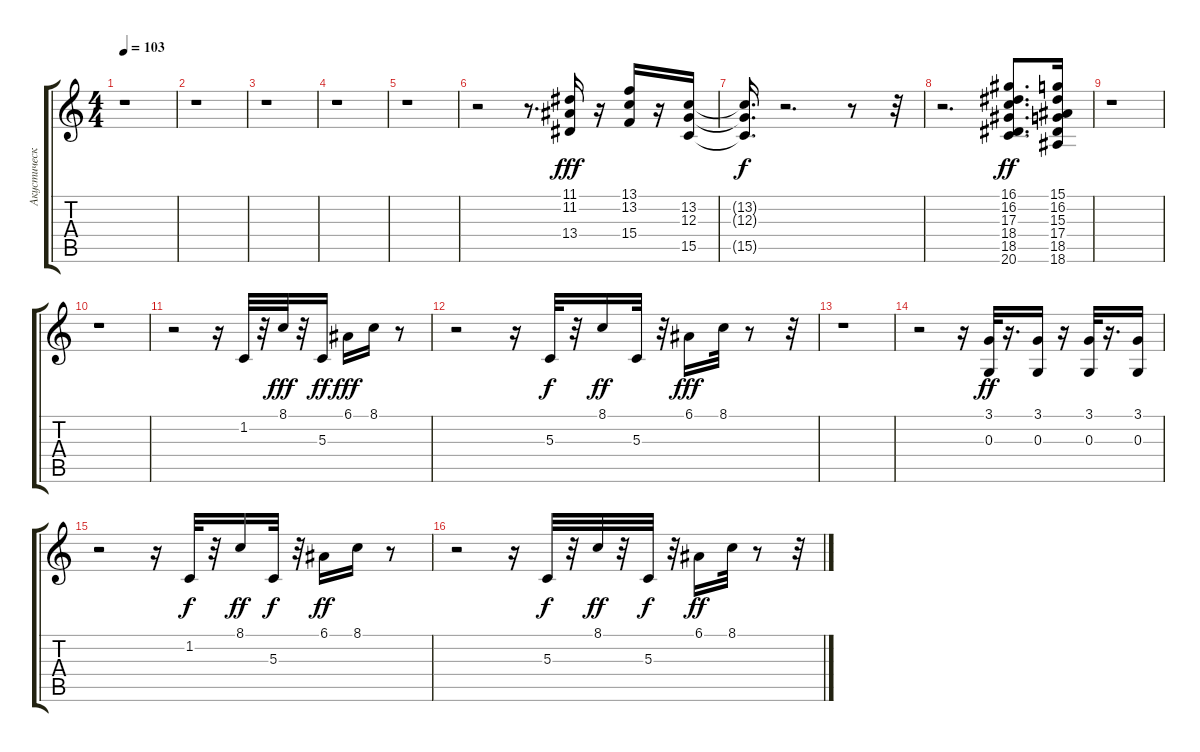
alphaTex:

\track ("Акустический Гранд Роял" "Акустическ") {instrument acousticgrandpiano}
\staff {score tabs}
\tuning (E4 B3 G3 D3 A2 E2) {hide}
\ts (4 4)
\tempo 103
\clef g2
\ks c
r.1{dy fff} |
r.1 |
r.1 |
r.1 |
r.1 |
r.2 r.8{d} (11.1 11.2 13.4).16 r.16 (13.1 13.2 15.4).16 r.16 (13.2 12.3 15.5).16 |
(13.2{t} 12.3{t} 15.5{t}).16{d dy f} r.2{d} r.8 r.32 |
r.2{d} (16.1 16.2 17.3 18.4 18.5 20.6).8{d dy ff} (15.1 16.2 15.3 17.4 18.5 18.6).16 |
r.1 |
r.1 |
r.2 r.16 1.2.32 r.32 8.1.32{dy fff} r.32 5.3.16{dy ff} 6.1.16{dy fff} 8.1.16 r.8 |
r.2 r.16 5.3.32{dy f} r.32 8.1.16{dy ff} 5.3.32 r.32 6.1.16{dy fff} 8.1.32 r.8 r.32 |
r.1 |
r.2 r.16 (3.1 0.3).32{dy ff} r.16{d} (3.1 0.3).16 r.16 (3.1 0.3).32 r.16{d} (3.1 0.3).16 |
r.2 r.16 1.2.32{dy f} r.32 8.1.16{dy ff} 5.3.32{dy f} r.32 6.1.16{dy ff} 8.1.16 r.8 |
r.2 r.16 5.3.32{dy f} r.32 8.1.32{dy ff} r.32 5.3.32{dy f} r.32 6.1.16{dy ff} 8.1.32 r.8 r.32
